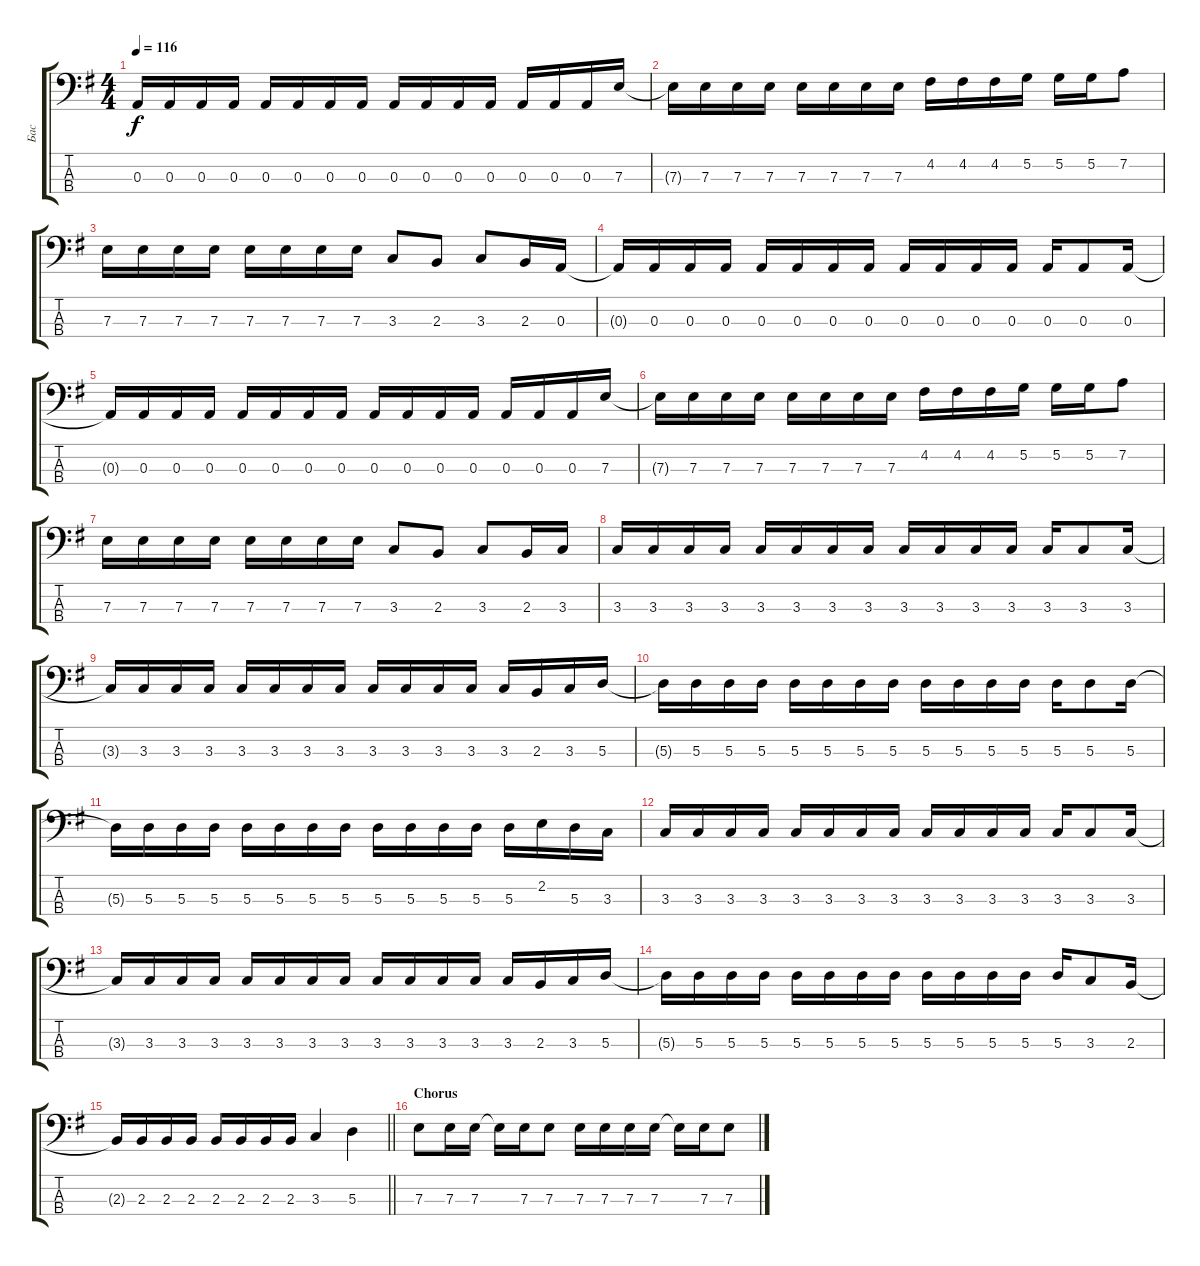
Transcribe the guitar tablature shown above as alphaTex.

\track ("Бас" "Бас") {instrument electricbasspick}
\staff {score tabs}
\tuning (G2 D2 A1 E1) {hide}
\ts (4 4)
\tempo 116
\clef f4
\ks eminor
0.3{t}.16{dy f} 0.3.16 0.3.16 0.3.16 0.3.16 0.3.16 0.3.16 0.3.16 0.3.16 0.3.16 0.3.16 0.3.16 0.3.16 0.3.16 0.3.16 7.3.16 |
7.3{t}.16 7.3.16 7.3.16 7.3.16 7.3.16 7.3.16 7.3.16 7.3.16 4.2.16 4.2.16 4.2.16 5.2.16 5.2.16 5.2.16 7.2.8 |
7.3.16 7.3.16 7.3.16 7.3.16 7.3.16 7.3.16 7.3.16 7.3.16 3.3.8 2.3.8 3.3.8 2.3.16 0.3.16 |
0.3{t}.16 0.3.16 0.3.16 0.3.16 0.3.16 0.3.16 0.3.16 0.3.16 0.3.16 0.3.16 0.3.16 0.3.16 0.3.16 0.3.8 0.3.16 |
0.3{t}.16 0.3.16 0.3.16 0.3.16 0.3.16 0.3.16 0.3.16 0.3.16 0.3.16 0.3.16 0.3.16 0.3.16 0.3.16 0.3.16 0.3.16 7.3.16 |
7.3{t}.16 7.3.16 7.3.16 7.3.16 7.3.16 7.3.16 7.3.16 7.3.16 4.2.16 4.2.16 4.2.16 5.2.16 5.2.16 5.2.16 7.2.8 |
7.3.16 7.3.16 7.3.16 7.3.16 7.3.16 7.3.16 7.3.16 7.3.16 3.3.8 2.3.8 3.3.8 2.3.16 3.3.16 |
3.3.16 3.3.16 3.3.16 3.3.16 3.3.16 3.3.16 3.3.16 3.3.16 3.3.16 3.3.16 3.3.16 3.3.16 3.3.16 3.3.8 3.3.16 |
3.3{t}.16 3.3.16 3.3.16 3.3.16 3.3.16 3.3.16 3.3.16 3.3.16 3.3.16 3.3.16 3.3.16 3.3.16 3.3.16 2.3.16 3.3.16 5.3.16 |
5.3{t}.16 5.3.16 5.3.16 5.3.16 5.3.16 5.3.16 5.3.16 5.3.16 5.3.16 5.3.16 5.3.16 5.3.16 5.3.16 5.3.8 5.3.16 |
5.3{t}.16 5.3.16 5.3.16 5.3.16 5.3.16 5.3.16 5.3.16 5.3.16 5.3.16 5.3.16 5.3.16 5.3.16 5.3.16 2.2.16 5.3.16 3.3.16 |
3.3.16 3.3.16 3.3.16 3.3.16 3.3.16 3.3.16 3.3.16 3.3.16 3.3.16 3.3.16 3.3.16 3.3.16 3.3.16 3.3.8 3.3.16 |
3.3{t}.16 3.3.16 3.3.16 3.3.16 3.3.16 3.3.16 3.3.16 3.3.16 3.3.16 3.3.16 3.3.16 3.3.16 3.3.16 2.3.16 3.3.16 5.3.16 |
5.3{t}.16 5.3.16 5.3.16 5.3.16 5.3.16 5.3.16 5.3.16 5.3.16 5.3.16 5.3.16 5.3.16 5.3.16 5.3.16 3.3.8 2.3.16 |
\barLineRight lightlight
2.3{t}.16 2.3.16 2.3.16 2.3.16 2.3.16 2.3.16 2.3.16 2.3.16 3.3.4 5.3.4 |
\section ("" "Chorus")
7.3.8 7.3.16 7.3.16 7.3{t}.16 7.3.16 7.3.8 7.3.16 7.3.16 7.3.16 7.3.16 7.3{t}.16 7.3.16 7.3.8
